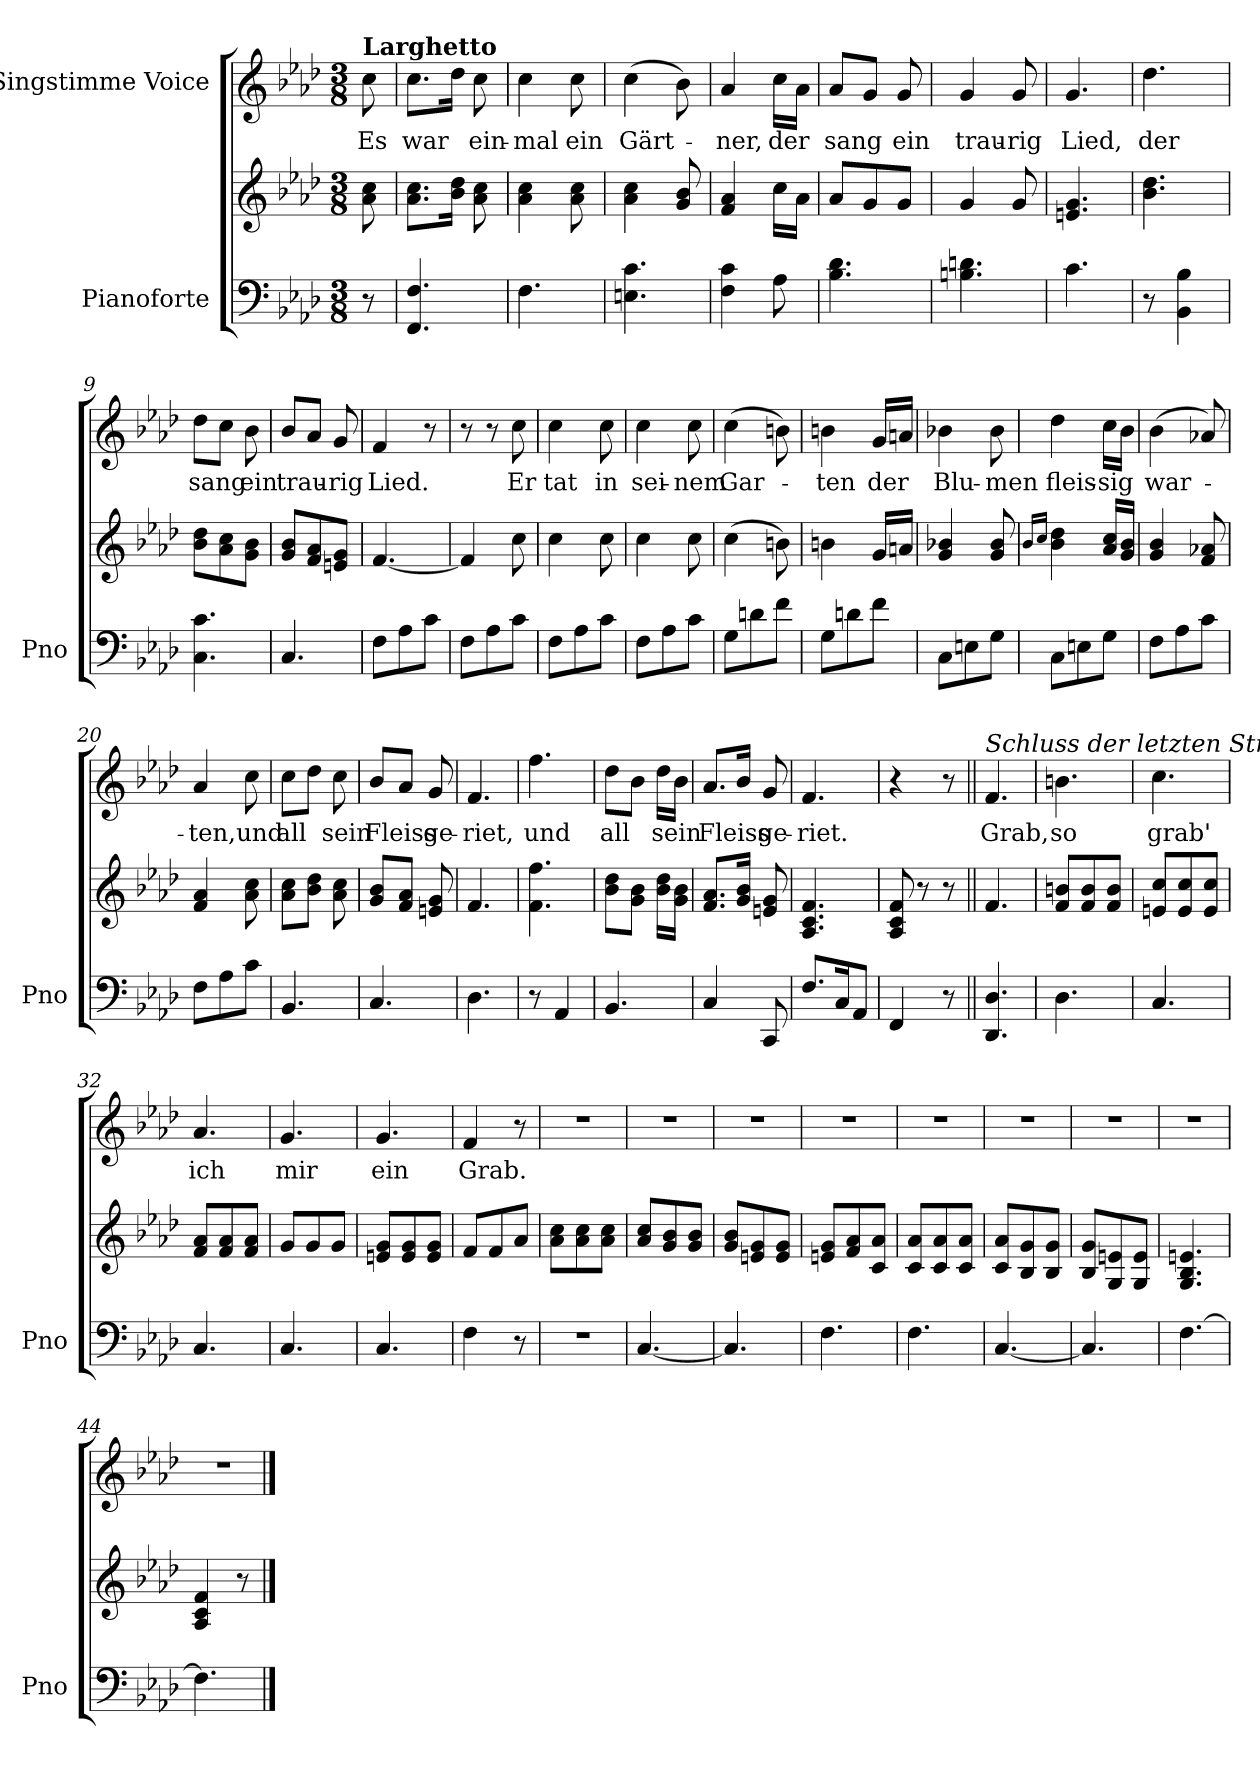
**kern	**kern	**kern	**text
*part2	*part2	*part1	*part1
*staff3	*staff2	*staff1	*staff1
*I"Pianoforte	*	*I"Singstimme Voice	*
*I'Pno	*	*	*
*clefF4	*clefG2	*clefG2	*
*k[b-e-a-d-]	*k[b-e-a-d-]	*k[b-e-a-d-]	*
*M3/8	*M3/8	*M3/8	*
=	=	=	=
!	!	!LO:TX:a:B:t=Larghetto	!
!	!	!	!LO:LY:b
8r	8a-\ 8cc\	8cc\	Es
=1	=1	=1	=1
!	!	!	!LO:LY:b
4.FF/ 4.F/	8.a-\ 8.cc\L	8.cc\L	war
.	16b-\ 16dd-\Jk	16dd-\Jk	.
!	!	!	!LO:LY:b
.	8a-\ 8cc\	8cc\	ein-
=2	=2	=2	=2
!	!	!	!LO:LY:b
4.F\	4a-\ 4cc\	4cc\	-mal
!	!	!	!LO:LY:b
.	8a-\ 8cc\	8cc\	ein
=3	=3	=3	=3
!	!	!	!LO:LY:b
4.En\ 4.c\	4a-\ 4cc\	(>4cc\	Gärt-
.	8g/ 8b-/	8b-\)	.
=4	=4	=4	=4
!	!	!	!LO:LY:b
4F\ 4c\	4f/ 4a-/	4a-/	-ner,
!	!	!	!LO:LY:b
8A-\	16cc\LL	16cc\LL	der
.	16a-\JJ	16a-\JJ	.
=5	=5	=5	=5
!	!	!	!LO:LY:b
4.B-\ 4.d-\	8a-/L	8a-/L	sang
.	8g/	8g/J	.
!	!	!	!LO:LY:b
.	8g/J	8g/	ein
!!LO:LB:g=z
=6	=6	=6	=6
!	!	!	!LO:LY:b
4.Bn\ 4.dn\	4g/	4g/	trau-
!	!	!	!LO:LY:b
.	8g/	8g/	-rig
=7	=7	=7	=7
!	!	!	!LO:LY:b
4.c\	4.en/ 4.g/	4.g/	Lied,
=8	=8	=8	=8
!	!	!	!LO:LY:b
8r	4.b-\ 4.dd-\	4.dd-\	der
4BB-\ 4B-\	.	.	.
=9	=9	=9	=9
!	!	!	!LO:LY:b
4.C\ 4.c\	8b-\ 8dd-\L	8dd-\L	sang
.	8a-\ 8cc\	8cc\J	.
!	!	!	!LO:LY:b
.	8g\ 8b-\J	8b-\	ein
=10	=10	=10	=10
!	!	!	!LO:LY:b
4.C/	8g/ 8b-/L	8b-/L	trau-
.	8f/ 8a-/	8a-/J	.
!	!	!	!LO:LY:b
.	8en/ 8g/J	8g/	-rig
=11	=11	=11	=11
!	!	!	!LO:LY:b
8F\L	[4.f/	4f/	Lied.
8A-\	.	.	.
8c\J	.	8r	.
!!LO:LB:g=z
=12	=12	=12	=12
8F\L	4f/]	8r	.
8A-\	.	8r	.
!	!	!	!LO:LY:b
8c\J	8cc\	8cc\	Er
=13	=13	=13	=13
!	!	!	!LO:LY:b
8F\L	4cc\	4cc\	tat
8A-\	.	.	.
!	!	!	!LO:LY:b
8c\J	8cc\	8cc\	in
=14	=14	=14	=14
!	!	!	!LO:LY:b
8F\L	4cc\	4cc\	sei-
8A-\	.	.	.
!	!	!	!LO:LY:b
8c\J	8cc\	8cc\	-nem
=15	=15	=15	=15
!	!	!	!LO:LY:b
8G\L	(>4cc\	(>4cc\	Gar-
8dn\	.	.	.
8f\J	8bn\)	8bn\)	.
=16	=16	=16	=16
!	!	!	!LO:LY:b
8G\L	4bni\	4bni\	-ten
8dni\	.	.	.
!	!	!	!LO:LY:b
8f\J	16g/LL	16g/LL	der
.	16an/JJ	16an/JJ	.
=17	=17	=17	=17
!	!	!	!LO:LY:b
8C\L	4g/ 4b-X/	4b-X\	Blu-
8En\	.	.	.
!	!	!	!LO:LY:b
8G\J	8g/ 8b-/	8b-\	-men
!!LO:LB:g=z
=18	=18	=18	=18
.	16qb-/LL	.	.
.	16qcc/JJ	.	.
!	!	!	!LO:LY:b
8C\L	4b-\ 4dd-\	4dd-\	fleis-
8Eni\	.	.	.
!	!	!	!LO:LY:b
8G\J	16a-/ 16cc/LL	16cc\LL	-sig
.	16g/ 16b-/JJ	16b-\JJ	.
=19	=19	=19	=19
!	!	!	!LO:LY:b
8F\L	4g/ 4b-/	(>4b-\	war-
8A-\	.	.	.
8c\J	8f/ 8a-X/	8a-X/)	.
=20	=20	=20	=20
!	!	!	!LO:LY:b
8F\L	4f/ 4a-/	4a-/	-ten,
8A-\	.	.	.
!	!	!	!LO:LY:b
8c\J	8a-\ 8cc\	8cc\	und
=21	=21	=21	=21
!	!	!	!LO:LY:b
4.BB-/	8a-\ 8cc\L	8cc\L	all
.	8b-\ 8dd-\J	8dd-\J	.
!	!	!	!LO:LY:b
.	8a-\ 8cc\	8cc\	sein
=22	=22	=22	=22
!	!	!	!LO:LY:b
4.C/	8g/ 8b-/L	8b-/L	Fleiss
.	8f/ 8a-/J	8a-/J	.
!	!	!	!LO:LY:b
.	8en/ 8g/	8g/	ge-
=23	=23	=23	=23
!	!	!	!LO:LY:b
4.D-\	4.f/	4.f/	-riet,
!!LO:PB:g=z
=24	=24	=24	=24
!	!	!	!LO:LY:b
8r	4.f\ 4.ff\	4.ff\	und
4AA-/	.	.	.
=25	=25	=25	=25
!	!	!	!LO:LY:b
4.BB-/	8b-\ 8dd-\L	8dd-\L	all
.	8g\ 8b-\J	8b-\J	.
!	!	!	!LO:LY:b
.	16b-\ 16dd-\LL	16dd-\LL	sein
.	16g\ 16b-\JJ	16b-\JJ	.
=26	=26	=26	=26
!	!	!	!LO:LY:b
4C/	8.f/ 8.a-/L	8.a-/L	Fleiss
.	16g/ 16b-/Jk	16b-/Jk	.
!	!	!	!LO:LY:b
8CC/	8en/ 8g/	8g/	ge-
=27	=27	=27	=27
!	!	!	!LO:LY:b
8.F/L	4.A-/ 4.c/ 4.f/	4.f/	-riet.
16C/K	.	.	.
8AA-/J	.	.	.
=28	=28	=28	=28
4FF/	8A-/ 8c/ 8f/	4r	.
.	8r	.	.
8r	8r	8r	.
!!LO:PB:g=z
=29||	=29||	=29||	=29||
!	!	!LO:TX:a:i:t=Schluss der letzten Strophe  (End of the final verse)	!
!	!	!	!LO:LY:b
4.DD-/ 4.D-/	4.f/	4.f/	Grab,
=30	=30	=30	=30
!	!	!	!LO:LY:b
4.D-\	8f/ 8bn/L	4.bn\	so
.	8f/ 8b/	.	.
.	8f/ 8b/J	.	.
=31	=31	=31	=31
!	!	!	!LO:LY:b
4.C/	8en/ 8cc/L	4.cc\	grab'
.	8e/ 8cc/	.	.
.	8e/ 8cc/J	.	.
=32	=32	=32	=32
!	!	!	!LO:LY:b
4.C/	8f/ 8a-/L	4.a-/	ich
.	8f/ 8a-/	.	.
.	8f/ 8a-/J	.	.
=33	=33	=33	=33
!	!	!	!LO:LY:b
4.C/	8g/L	4.g/	mir
.	8g/	.	.
.	8g/J	.	.
=34	=34	=34	=34
!	!	!	!LO:LY:b
4.C/	8en/ 8g/L	4.g/	ein
.	8e/ 8g/	.	.
.	8e/ 8g/J	.	.
=35	=35	=35	=35
!	!	!	!LO:LY:b
4F\	8f/L	4f/	Grab.
.	8f/	.	.
8r	8a-/J	8r	.
=36	=36	=36	=36
4.r	8a-\ 8cc\L	4.r	.
.	8a-\ 8cc\	.	.
.	8a-\ 8cc\J	.	.
!!LO:LB:g=z
=37	=37	=37	=37
[4.C/	8a-/ 8cc/L	4.r	.
.	8g/ 8b-/	.	.
.	8g/ 8b-/J	.	.
=38	=38	=38	=38
4.C/]	8g/ 8b-/L	4.r	.
.	8en/ 8g/	.	.
.	8e/ 8g/J	.	.
=39	=39	=39	=39
4.F\	8eni/ 8g/L	4.r	.
.	8f/ 8a-/	.	.
.	8c/ 8a-/J	.	.
=40	=40	=40	=40
4.F\	8c/ 8a-/L	4.r	.
.	8c/ 8a-/	.	.
.	8c/ 8a-/J	.	.
=41	=41	=41	=41
[4.C/	8c/ 8a-/L	4.r	.
.	8B-/ 8g/	.	.
.	8B-/ 8g/J	.	.
=42	=42	=42	=42
4.C/]	8B-/ 8g/L	4.r	.
.	8G/ 8en/	.	.
.	8G/ 8e/J	.	.
=43	=43	=43	=43
[4.F\	4.G/ 4.B-/ 4.eni/	4.r	.
=44	=44	=44	=44
4.F\]	4A-/ 4c/ 4f/	4.r	.
.	8r	.	.
==	==	==	==
*-	*-	*-	*-
